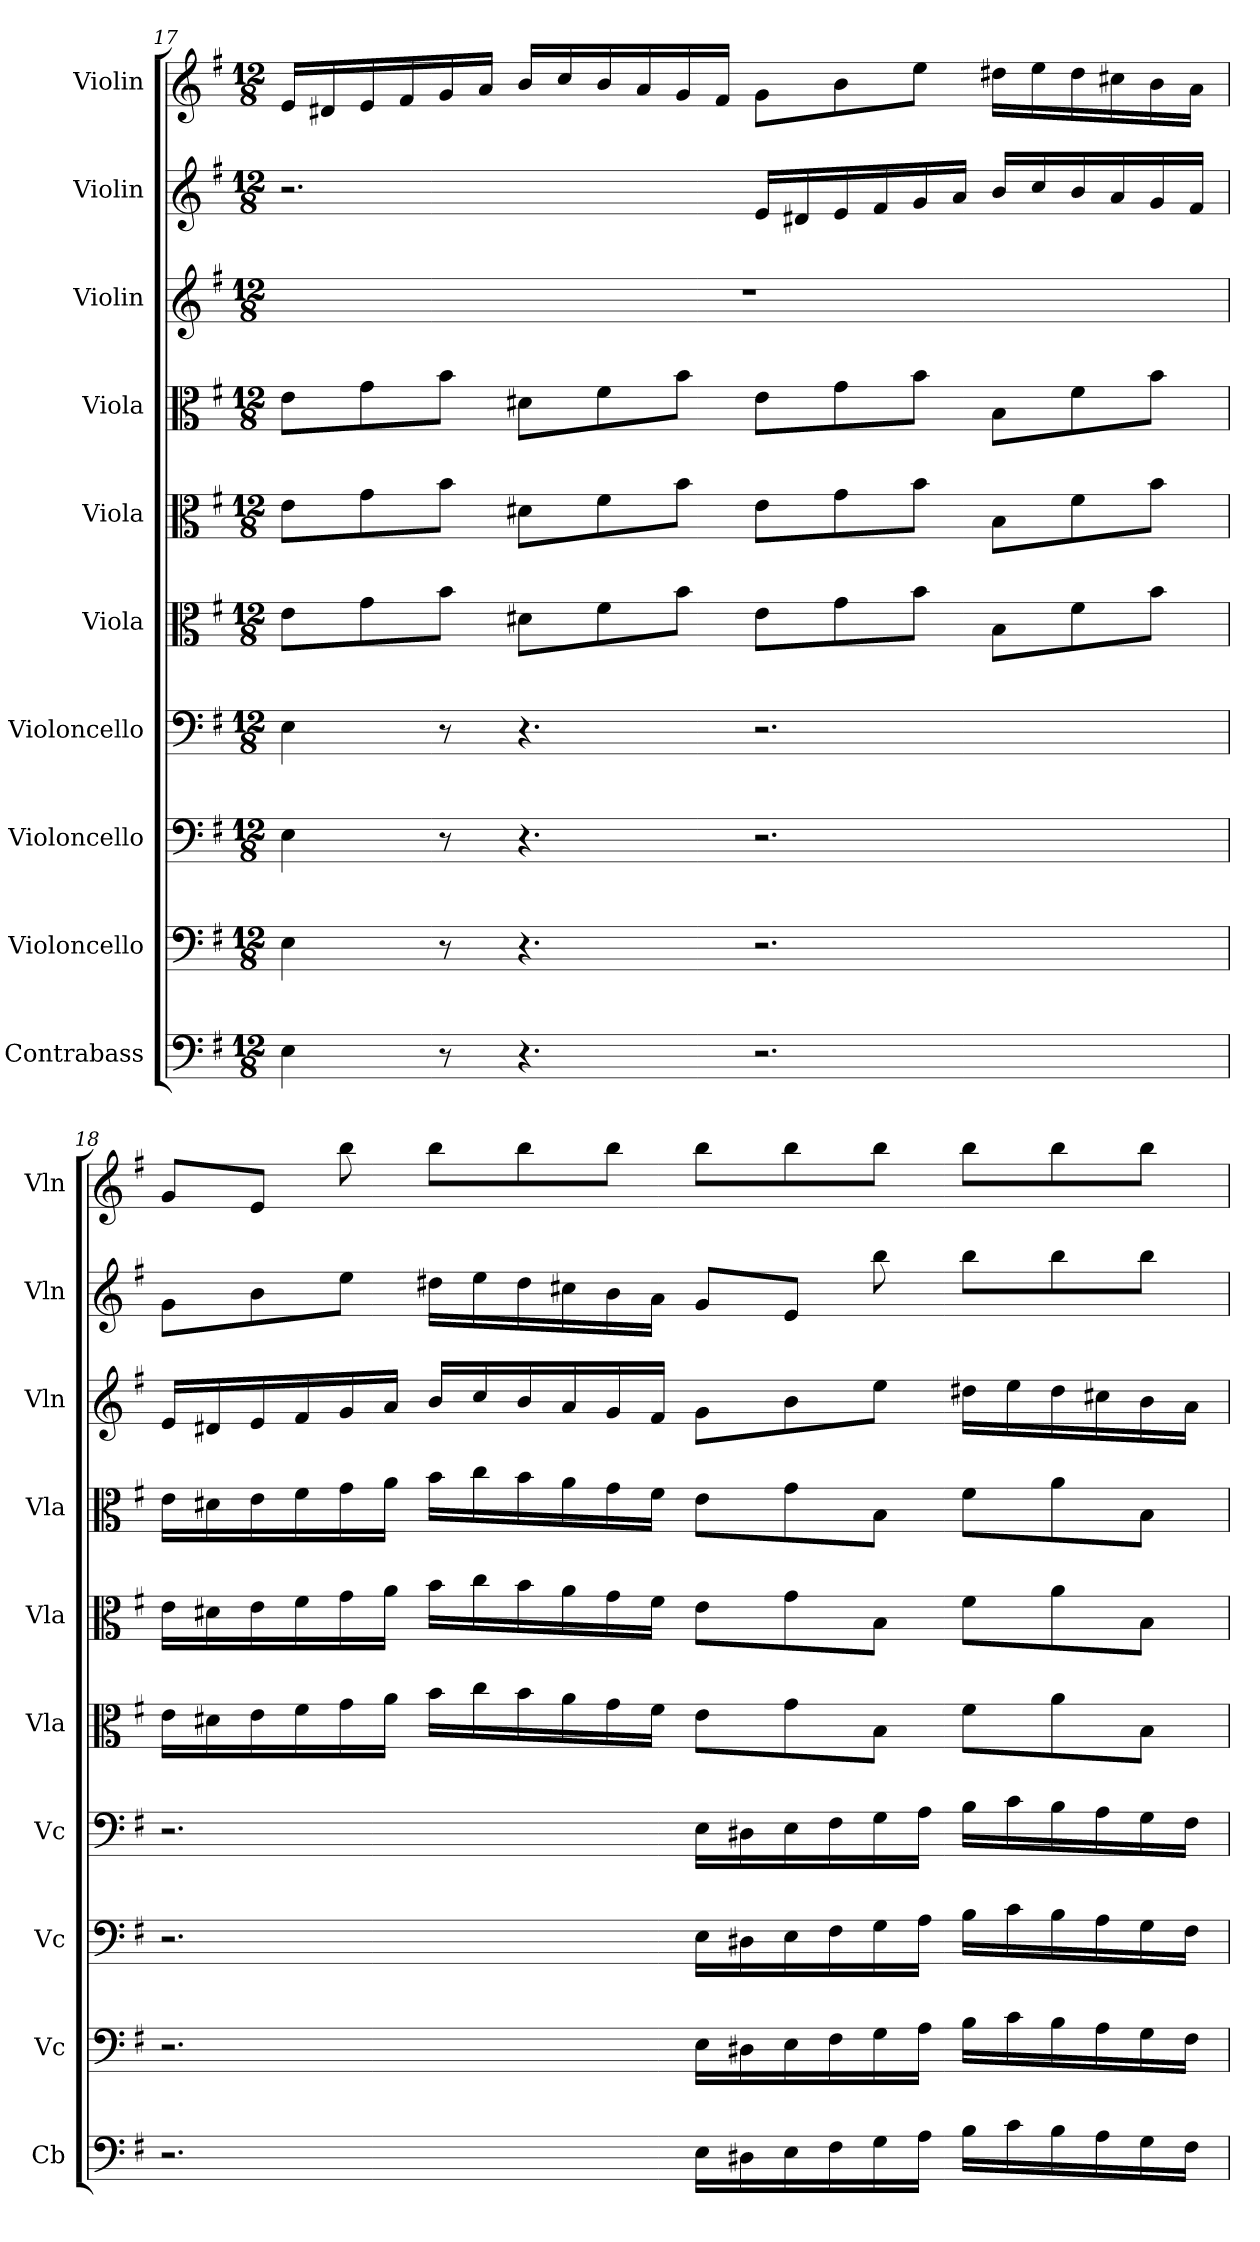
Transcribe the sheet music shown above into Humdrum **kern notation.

**kern	**kern	**kern	**kern	**kern	**kern	**kern	**kern	**kern	**kern
*part10	*part9	*part8	*part7	*part6	*part5	*part4	*part3	*part2	*part1
*staff10	*staff9	*staff8	*staff7	*staff6	*staff5	*staff4	*staff3	*staff2	*staff1
*I"Contrabass	*I"Violoncello	*I"Violoncello	*I"Violoncello	*I"Viola	*I"Viola	*I"Viola	*I"Violin	*I"Violin	*I"Violin
*I'Cb	*I'Vc	*I'Vc	*I'Vc	*I'Vla	*I'Vla	*I'Vla	*I'Vln	*I'Vln	*I'Vln
*clefF4	*clefF4	*clefF4	*clefF4	*clefC3	*clefC3	*clefC3	*clefG2	*clefG2	*clefG2
*k[f#]	*k[f#]	*k[f#]	*k[f#]	*k[f#]	*k[f#]	*k[f#]	*k[f#]	*k[f#]	*k[f#]
*G:	*G:	*G:	*G:	*G:	*G:	*G:	*G:	*G:	*G:
*M12/8	*M12/8	*M12/8	*M12/8	*M12/8	*M12/8	*M12/8	*M12/8	*M12/8	*M12/8
=17	=17	=17	=17	=17	=17	=17	=17	=17	=17
4E\	4E\	4E\	4E\	8e\L	8e\L	8e\L	1.r	2.r	16e/LL
.	.	.	.	.	.	.	.	.	16d#X/
.	.	.	.	8g\	8g\	8g\	.	.	16e/
.	.	.	.	.	.	.	.	.	16f#/
8r	8r	8r	8r	8b\J	8b\J	8b\J	.	.	16g/
.	.	.	.	.	.	.	.	.	16a/JJ
4.r	4.r	4.r	4.r	8d#X\L	8d#X\L	8d#X\L	.	.	16b/LL
.	.	.	.	.	.	.	.	.	16cc/
.	.	.	.	8f#\	8f#\	8f#\	.	.	16b/
.	.	.	.	.	.	.	.	.	16a/
.	.	.	.	8b\J	8b\J	8b\J	.	.	16g/
.	.	.	.	.	.	.	.	.	16f#/JJ
2.r	2.r	2.r	2.r	8e\L	8e\L	8e\L	.	16e/LL	8g\L
.	.	.	.	.	.	.	.	16d#X/	.
.	.	.	.	8g\	8g\	8g\	.	16e/	8b\
.	.	.	.	.	.	.	.	16f#/	.
.	.	.	.	8b\J	8b\J	8b\J	.	16g/	8ee\J
.	.	.	.	.	.	.	.	16a/JJ	.
.	.	.	.	8B\L	8B\L	8B\L	.	16b/LL	16dd#X\LL
.	.	.	.	.	.	.	.	16cc/	16ee\
.	.	.	.	8f#\	8f#\	8f#\	.	16b/	16dd#\
.	.	.	.	.	.	.	.	16a/	16cc#X\
.	.	.	.	8b\J	8b\J	8b\J	.	16g/	16b\
.	.	.	.	.	.	.	.	16f#/JJ	16a\JJ
=18	=18	=18	=18	=18	=18	=18	=18	=18	=18
2.r	2.r	2.r	2.r	16e\LL	16e\LL	16e\LL	16e/LL	8g\L	8g/L
.	.	.	.	16d#X\	16d#X\	16d#X\	16d#X/	.	.
.	.	.	.	16e\	16e\	16e\	16e/	8b\	8e/J
.	.	.	.	16f#\	16f#\	16f#\	16f#/	.	.
.	.	.	.	16g\	16g\	16g\	16g/	8ee\J	8bb\
.	.	.	.	16a\JJ	16a\JJ	16a\JJ	16a/JJ	.	.
.	.	.	.	16b\LL	16b\LL	16b\LL	16b/LL	16dd#X\LL	8bb\L
.	.	.	.	16cc\	16cc\	16cc\	16cc/	16ee\	.
.	.	.	.	16b\	16b\	16b\	16b/	16dd#\	8bb\
.	.	.	.	16a\	16a\	16a\	16a/	16cc#X\	.
.	.	.	.	16g\	16g\	16g\	16g/	16b\	8bb\J
.	.	.	.	16f#\JJ	16f#\JJ	16f#\JJ	16f#/JJ	16a\JJ	.
16E\LL	16E\LL	16E\LL	16E\LL	8e\L	8e\L	8e\L	8g\L	8g/L	8bb\L
16D#X\	16D#X\	16D#X\	16D#X\	.	.	.	.	.	.
16E\	16E\	16E\	16E\	8g\	8g\	8g\	8b\	8e/J	8bb\
16F#\	16F#\	16F#\	16F#\	.	.	.	.	.	.
16G\	16G\	16G\	16G\	8B\J	8B\J	8B\J	8ee\J	8bb\	8bb\J
16A\JJ	16A\JJ	16A\JJ	16A\JJ	.	.	.	.	.	.
16B\LL	16B\LL	16B\LL	16B\LL	8f#\L	8f#\L	8f#\L	16dd#X\LL	8bb\L	8bb\L
16c\	16c\	16c\	16c\	.	.	.	16ee\	.	.
16B\	16B\	16B\	16B\	8a\	8a\	8a\	16dd#\	8bb\	8bb\
16A\	16A\	16A\	16A\	.	.	.	16cc#X\	.	.
16G\	16G\	16G\	16G\	8B\J	8B\J	8B\J	16b\	8bb\J	8bb\J
16F#\JJ	16F#\JJ	16F#\JJ	16F#\JJ	.	.	.	16a\JJ	.	.
=	=	=	=	=	=	=	=	=	=
*-	*-	*-	*-	*-	*-	*-	*-	*-	*-
